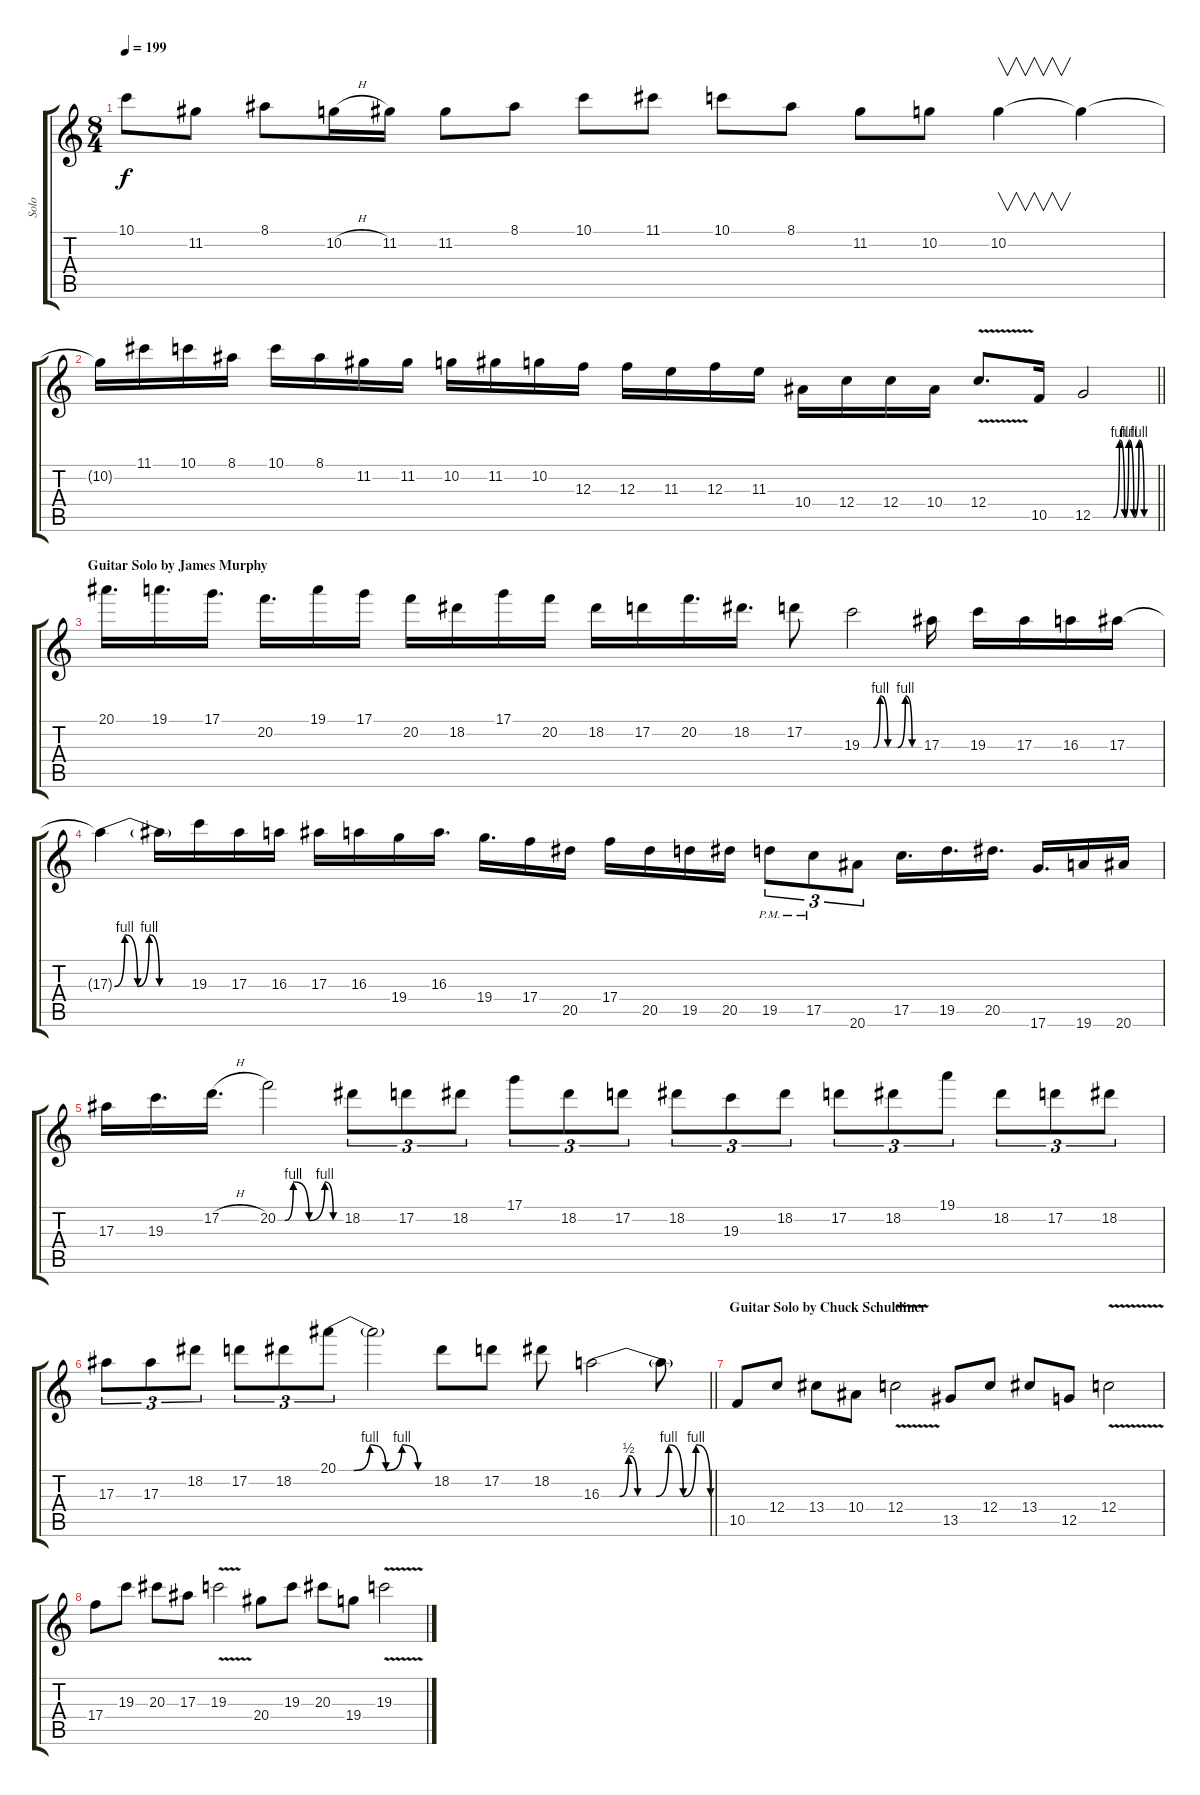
\track ("Solo" "Solo") {instrument distortionguitar}
\staff {score tabs}
\tuning (D4 A3 F3 C3 G2 D2) {hide}
\ts (8 4)
\tempo 199
\clef g2
\ks c
10.1.8{dy f} 11.2.8 8.1.8 10.2{h}.16 11.2.16 11.2.8 8.1.8 10.1.8 11.1.8 10.1.8 8.1.8 11.2.8 10.2.8 10.2.4{v} 10.2{t}.4 |
\barLineRight lightlight
10.2{t}.16 11.1.16 10.1.16 8.1.16 10.1.16 8.1.16 11.2.16 11.2.16 10.2.16 11.2.16 10.2.16 12.3.16 12.3.16 11.3.16 12.3.16 11.3.16 10.4.16 12.4.16 12.4.16 10.4.16 12.4{v}.8{d} 10.5.16 12.5{be (custom 0 0 20 0 26 4 31 0 35 4 40 0 45 4 50 0 60 0)}.2 |
\section ("" "Guitar Solo by James Murphy")
20.1.16{d} 19.1.16{d} 17.1.16{d} 20.2.16{d} 19.1.16 17.1.16 20.2.16 18.2.16 17.1.16 20.2.16 18.2.16 17.2.16 20.2.16{d} 18.2.16{d} 17.2.8 19.3{be (custom 0 0 12 0 19 4 27 0 37 0 45 4 52 0 60 0)}.2 17.3.16 19.3.16 17.3.16 16.3.16 17.3.16 |
17.3{be (custom 0 0 8 4 18 0 27 4 35 0 60 0) t}.4 17.3{t}.16 19.3.16 17.3.16 16.3.16 17.3.16 16.3.16 19.4.16 16.3.16{d} 19.4.16{d} 17.4.16 20.5.16 17.4.16 20.5.16 19.5.16 20.5.16 19.5{pm}.8{tu (3 2)} 17.5{pm}.8{tu (3 2)} 20.6.8{tu (3 2)} 17.5.16{d} 19.5.16{d} 20.5.16{d} 17.6.16{d} 19.6.16 20.6.16 |
17.3.16 19.3.16{d} 17.2{h}.16{d} 20.2{be (custom 0 0 7 0 15 4 30 0 45 4 53 0 60 0)}.2 18.2.8{tu (3 2)} 17.2.8{tu (3 2)} 18.2.8{tu (3 2)} 17.1.8{tu (3 2)} 18.2.8{tu (3 2)} 17.2.8{tu (3 2)} 18.2.8{tu (3 2)} 19.3.8{tu (3 2)} 18.2.8{tu (3 2)} 17.2.8{tu (3 2)} 18.2.8{tu (3 2)} 19.1.8{tu (3 2)} 18.2.8{tu (3 2)} 17.2.8{tu (3 2)} 18.2.8{tu (3 2)} |
\barLineRight lightlight
17.3.8{tu (3 2)} 17.3.8{tu (3 2)} 18.2.8{tu (3 2)} 17.2.8{tu (3 2)} 18.2.8{tu (3 2)} 20.1{be (custom 0 0 10 0 20 4 30 0 40 4 50 0 60 0)}.8{tu (3 2)} 20.1{t}.2 18.2.8 17.2.8 18.2.8 16.3{be (custom 0 0 10 0 15 2 20 0 30 0 37 4 45 0 52 4 60 0)}.2 16.3{t}.8 |
\section ("" "Guitar Solo by Chuck Schuldiner")
10.5.8 12.4.8 13.4.8 10.4.8 12.4{v}.2 13.5.8 12.4.8 13.4.8 12.5.8 12.4{v}.2 |
17.4.8 19.3.8 20.3.8 17.3.8 19.3{v}.2 20.4.8 19.3.8 20.3.8 19.4.8 19.3{v}.2
